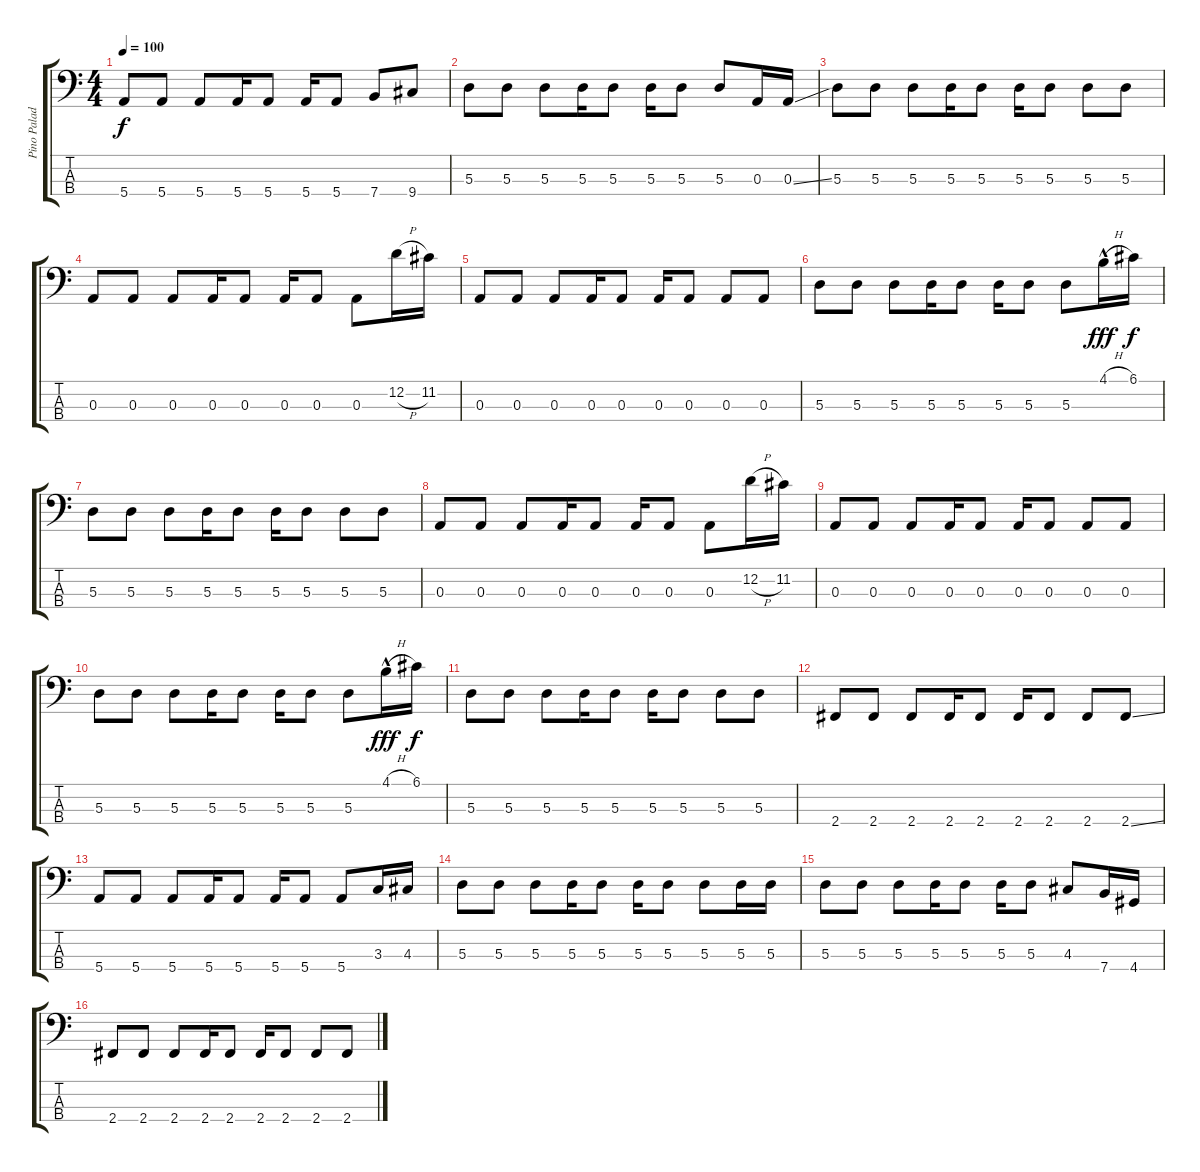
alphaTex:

\track ("Pino Paladino" "Pino Palad") {instrument electricbassfinger}
\staff {score tabs}
\tuning (G2 D2 A1 E1) {hide}
\ts (4 4)
\tempo 100
\clef f4
\ks c
5.4.8{dy f} 5.4.8 5.4.8 5.4.16 5.4.8 5.4.16 5.4.8 7.4.8 9.4.8 |
5.3.8 5.3.8 5.3.8 5.3.16 5.3.8 5.3.16 5.3.8 5.3.8 0.3.16 0.3{ss}.16 |
5.3.8 5.3.8 5.3.8 5.3.16 5.3.8 5.3.16 5.3.8 5.3.8 5.3.8 |
0.3.8 0.3.8 0.3.8 0.3.16 0.3.8 0.3.16 0.3.8 0.3.8 12.2{h}.16 11.2.16 |
0.3.8 0.3.8 0.3.8 0.3.16 0.3.8 0.3.16 0.3.8 0.3.8 0.3.8 |
5.3.8 5.3.8 5.3.8 5.3.16 5.3.8 5.3.16 5.3.8 5.3.8 4.1{h hac}.16{dy fff} 6.1.16{dy f} |
5.3.8 5.3.8 5.3.8 5.3.16 5.3.8 5.3.16 5.3.8 5.3.8 5.3.8 |
0.3.8 0.3.8 0.3.8 0.3.16 0.3.8 0.3.16 0.3.8 0.3.8 12.2{h}.16 11.2.16 |
0.3.8 0.3.8 0.3.8 0.3.16 0.3.8 0.3.16 0.3.8 0.3.8 0.3.8 |
5.3.8 5.3.8 5.3.8 5.3.16 5.3.8 5.3.16 5.3.8 5.3.8 4.1{h hac}.16{dy fff} 6.1.16{dy f} |
5.3.8 5.3.8 5.3.8 5.3.16 5.3.8 5.3.16 5.3.8 5.3.8 5.3.8 |
2.4.8 2.4.8 2.4.8 2.4.16 2.4.8 2.4.16 2.4.8 2.4.8 2.4{ss}.8 |
5.4.8 5.4.8 5.4.8 5.4.16 5.4.8 5.4.16 5.4.8 5.4.8 3.3.16 4.3.16 |
5.3.8 5.3.8 5.3.8 5.3.16 5.3.8 5.3.16 5.3.8 5.3.8 5.3.16 5.3.16 |
5.3.8 5.3.8 5.3.8 5.3.16 5.3.8 5.3.16 5.3.8 4.3.8 7.4.16 4.4.16 |
2.4.8 2.4.8 2.4.8 2.4.16 2.4.8 2.4.16 2.4.8 2.4.8 2.4{ss}.8
